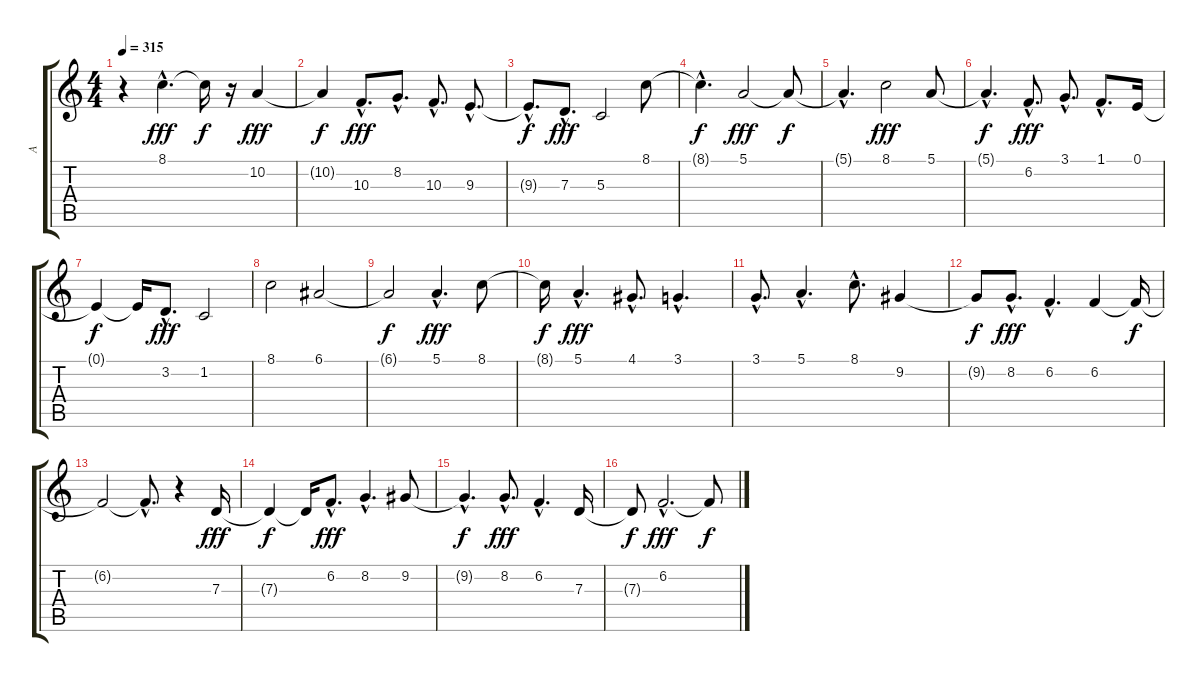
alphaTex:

\track ("A" "A") {instrument pizzicatostrings}
\staff {score tabs}
\tuning (E4 B3 G3 D3 A2 E2) {hide}
\ts (4 4)
\tempo 315
\clef g2
\ks c
r.4{dy fff instrument pizzicatostrings} 8.1{hac}.4{d} 8.1{t}.16{dy f} r.16 10.2.4{dy fff} |
10.2{t}.4{dy f} 10.3{hac}.8{d dy fff} 8.2{hac}.8{d} 10.3{hac}.8{d} 9.3{hac}.8{d} |
9.3{hac t}.8{d dy f} 7.3{hac}.8{d dy fff} 5.3.2 8.1.8 |
8.1{hac t}.4{d dy f} 5.1.2{dy fff} 5.1{t}.8{dy f} |
5.1{hac t}.4{d} 8.1.2{dy fff} 5.1.8 |
5.1{hac t}.4{d dy f} 6.2{hac}.8{d dy fff} 3.1{hac}.8{d} 1.1{hac}.8{d} 0.1.16 |
0.1{t}.4{dy f} 0.1{t}.16 3.2{hac}.8{d dy fff} 1.2.2 |
8.1.2 6.1.2 |
6.1{t}.2{dy f} 5.1{hac}.4{d dy fff} 8.1.8 |
8.1{t}.16{dy f} 5.1{hac}.4{d dy fff} 4.1{hac}.8{d} 3.1{hac}.4{d} |
3.1{hac}.8{d} 5.1{hac}.4{d} 8.1{hac}.8{d} 9.2.4 |
9.2{t}.8{dy f} 8.2{hac}.8{d dy fff} 6.2{hac}.4{d} 6.2.4 6.2{t}.16{dy f} |
6.2{t}.2 6.2{hac t}.8{d} r.4 7.3.16{dy fff} |
7.3{t}.4{dy f} 7.3{t}.16 6.2{hac}.8{d dy fff} 8.2{hac}.4{d} 9.2.8 |
9.2{hac t}.4{d dy f} 8.2{hac}.8{d dy fff} 6.2{hac}.4{d} 7.3.16 |
7.3{t}.8{dy f} 6.2{hac}.2{d dy fff} 6.2{t}.8{dy f}
